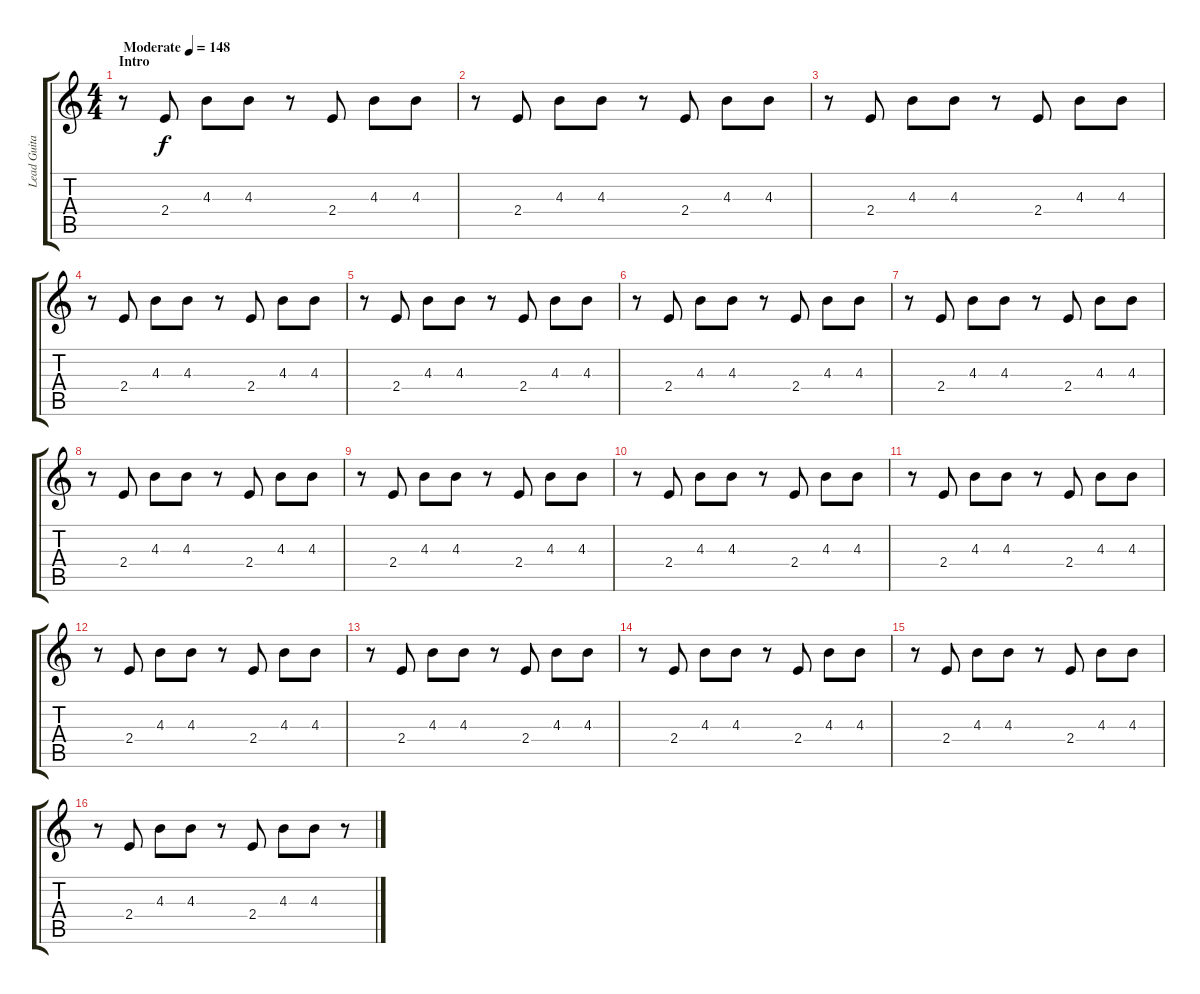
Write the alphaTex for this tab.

\track ("Lead Guitar (Chris Urbanowicz)" "Lead Guita") {instrument overdrivenguitar}
\staff {score tabs}
\tuning (E4 B3 G3 D3 A2 E2) {hide}
\ts (4 4)
\section ("" "Intro ")
\tempo (148 "Moderate")
\clef g2
\ks c
r.8{dy f instrument overdrivenguitar} 2.4.8 4.3.8 4.3.8 r.8 2.4.8 4.3.8 4.3.8 |
r.8 2.4.8 4.3.8 4.3.8 r.8 2.4.8 4.3.8 4.3.8 |
r.8 2.4.8 4.3.8 4.3.8 r.8 2.4.8 4.3.8 4.3.8 |
r.8 2.4.8 4.3.8 4.3.8 r.8 2.4.8 4.3.8 4.3.8 |
r.8 2.4.8 4.3.8 4.3.8 r.8 2.4.8 4.3.8 4.3.8 |
r.8 2.4.8 4.3.8 4.3.8 r.8 2.4.8 4.3.8 4.3.8 |
r.8 2.4.8 4.3.8 4.3.8 r.8 2.4.8 4.3.8 4.3.8 |
r.8 2.4.8 4.3.8 4.3.8 r.8 2.4.8 4.3.8 4.3.8 |
r.8 2.4.8 4.3.8 4.3.8 r.8 2.4.8 4.3.8 4.3.8 |
r.8 2.4.8 4.3.8 4.3.8 r.8 2.4.8 4.3.8 4.3.8 |
r.8 2.4.8 4.3.8 4.3.8 r.8 2.4.8 4.3.8 4.3.8 |
r.8 2.4.8 4.3.8 4.3.8 r.8 2.4.8 4.3.8 4.3.8 |
r.8 2.4.8 4.3.8 4.3.8 r.8 2.4.8 4.3.8 4.3.8 |
r.8 2.4.8 4.3.8 4.3.8 r.8 2.4.8 4.3.8 4.3.8 |
r.8 2.4.8 4.3.8 4.3.8 r.8 2.4.8 4.3.8 4.3.8 |
r.8 2.4.8 4.3.8 4.3.8 r.8 2.4.8 4.3.8 4.3.8 r.8
